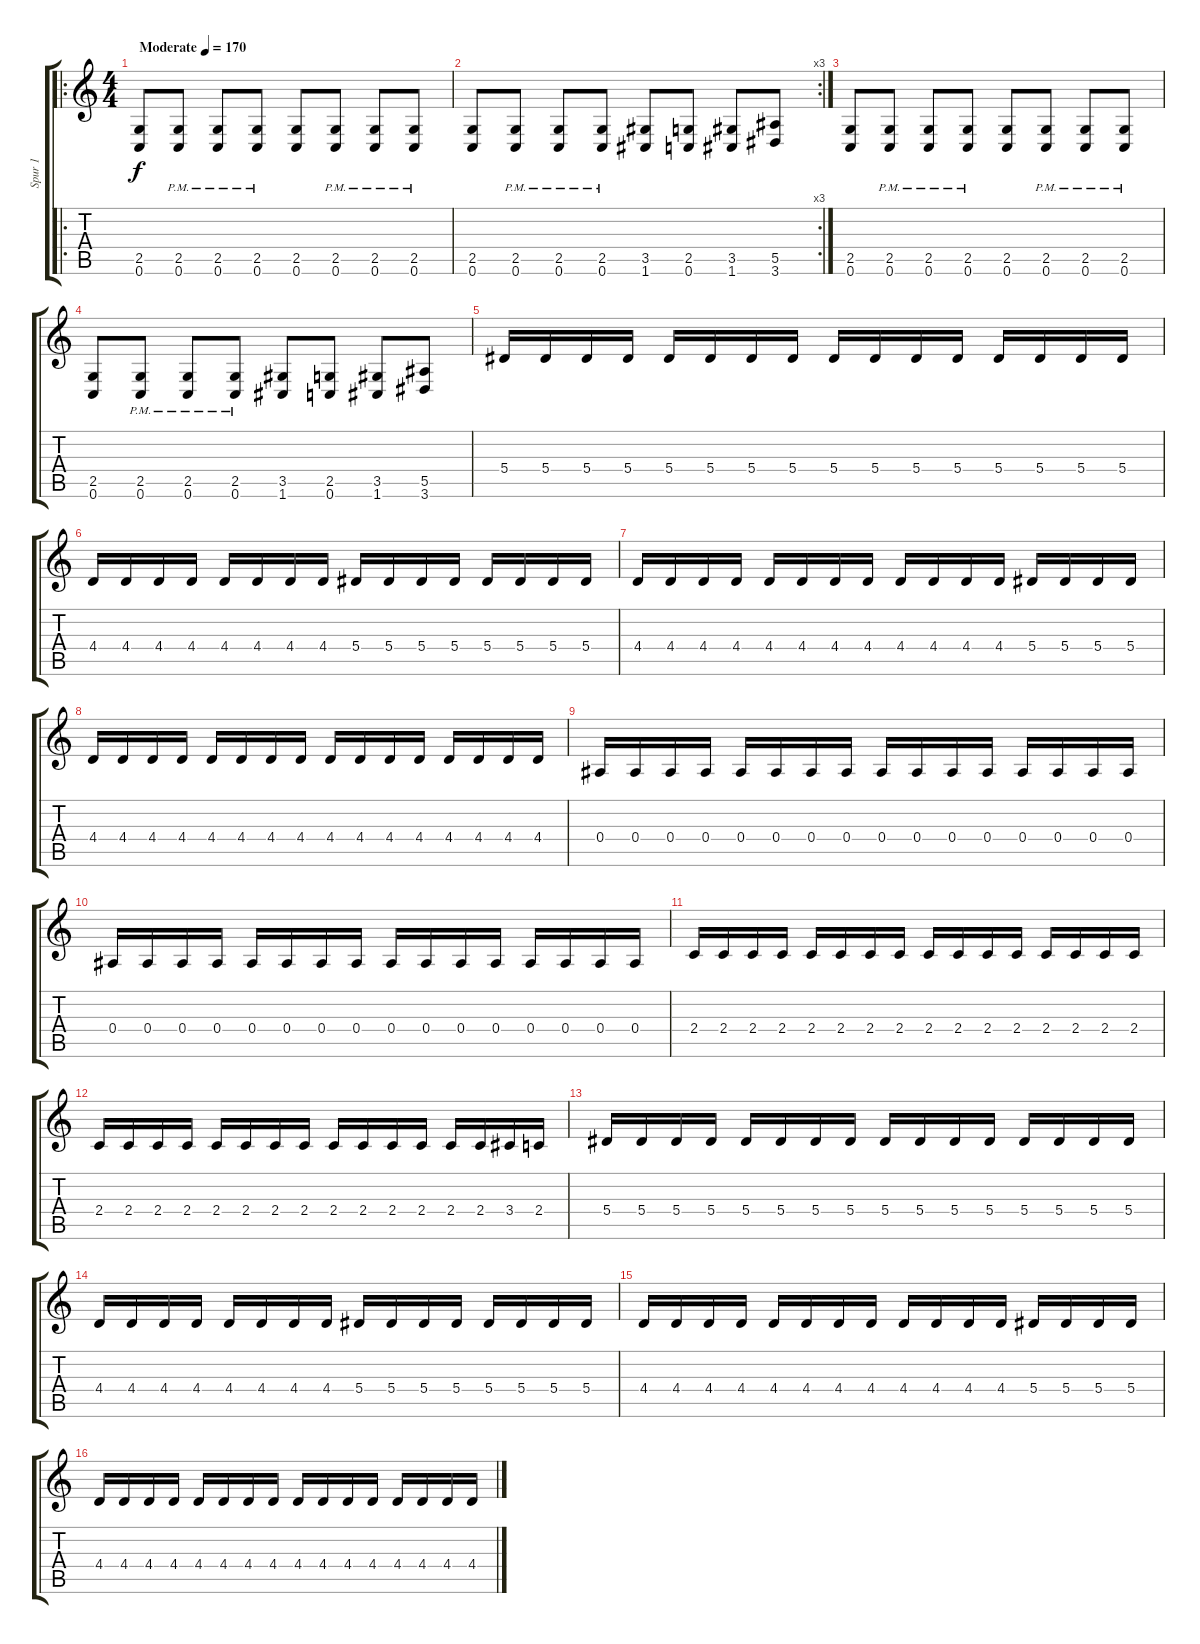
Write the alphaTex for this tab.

\track ("Spur 1" "Spur 1") {solo instrument distortionguitar}
\staff {score tabs}
\tuning (C4 G3 Eb3 Bb2 F2 C2) {hide}
\ro
\ts (4 4)
\tempo (170 "Moderate")
\clef g2
\ks c
(2.5 0.6).8{dy f instrument distortionguitar} (2.5{pm} 0.6{pm}).8 (2.5{pm} 0.6{pm}).8 (2.5{pm} 0.6{pm}).8 (2.5 0.6).8 (2.5{pm} 0.6{pm}).8 (2.5{pm} 0.6{pm}).8 (2.5{pm} 0.6{pm}).8 |
\rc 3
(2.5 0.6).8 (2.5{pm} 0.6{pm}).8 (2.5{pm} 0.6{pm}).8 (2.5{pm} 0.6{pm}).8 (3.5 1.6).8 (2.5 0.6).8 (3.5 1.6).8 (5.5 3.6).8 |
(2.5 0.6).8 (2.5{pm} 0.6{pm}).8 (2.5{pm} 0.6{pm}).8 (2.5{pm} 0.6{pm}).8 (2.5 0.6).8 (2.5{pm} 0.6{pm}).8 (2.5{pm} 0.6{pm}).8 (2.5{pm} 0.6{pm}).8 |
(2.5 0.6).8 (2.5{pm} 0.6{pm}).8 (2.5{pm} 0.6{pm}).8 (2.5{pm} 0.6{pm}).8 (3.5 1.6).8 (2.5 0.6).8 (3.5 1.6).8 (5.5 3.6).8 |
5.4.16 5.4.16 5.4.16 5.4.16 5.4.16 5.4.16 5.4.16 5.4.16 5.4.16 5.4.16 5.4.16 5.4.16 5.4.16 5.4.16 5.4.16 5.4.16 |
4.4.16 4.4.16 4.4.16 4.4.16 4.4.16 4.4.16 4.4.16 4.4.16 5.4.16 5.4.16 5.4.16 5.4.16 5.4.16 5.4.16 5.4.16 5.4.16 |
4.4.16 4.4.16 4.4.16 4.4.16 4.4.16 4.4.16 4.4.16 4.4.16 4.4.16 4.4.16 4.4.16 4.4.16 5.4.16 5.4.16 5.4.16 5.4.16 |
4.4.16 4.4.16 4.4.16 4.4.16 4.4.16 4.4.16 4.4.16 4.4.16 4.4.16 4.4.16 4.4.16 4.4.16 4.4.16 4.4.16 4.4.16 4.4.16 |
0.4.16 0.4.16 0.4.16 0.4.16 0.4.16 0.4.16 0.4.16 0.4.16 0.4.16 0.4.16 0.4.16 0.4.16 0.4.16 0.4.16 0.4.16 0.4.16 |
0.4.16 0.4.16 0.4.16 0.4.16 0.4.16 0.4.16 0.4.16 0.4.16 0.4.16 0.4.16 0.4.16 0.4.16 0.4.16 0.4.16 0.4.16 0.4.16 |
2.4.16 2.4.16 2.4.16 2.4.16 2.4.16 2.4.16 2.4.16 2.4.16 2.4.16 2.4.16 2.4.16 2.4.16 2.4.16 2.4.16 2.4.16 2.4.16 |
2.4.16 2.4.16 2.4.16 2.4.16 2.4.16 2.4.16 2.4.16 2.4.16 2.4.16 2.4.16 2.4.16 2.4.16 2.4.16 2.4.16 3.4.16 2.4.16 |
5.4.16 5.4.16 5.4.16 5.4.16 5.4.16 5.4.16 5.4.16 5.4.16 5.4.16 5.4.16 5.4.16 5.4.16 5.4.16 5.4.16 5.4.16 5.4.16 |
4.4.16 4.4.16 4.4.16 4.4.16 4.4.16 4.4.16 4.4.16 4.4.16 5.4.16 5.4.16 5.4.16 5.4.16 5.4.16 5.4.16 5.4.16 5.4.16 |
4.4.16 4.4.16 4.4.16 4.4.16 4.4.16 4.4.16 4.4.16 4.4.16 4.4.16 4.4.16 4.4.16 4.4.16 5.4.16 5.4.16 5.4.16 5.4.16 |
4.4.16 4.4.16 4.4.16 4.4.16 4.4.16 4.4.16 4.4.16 4.4.16 4.4.16 4.4.16 4.4.16 4.4.16 4.4.16 4.4.16 4.4.16 4.4.16
